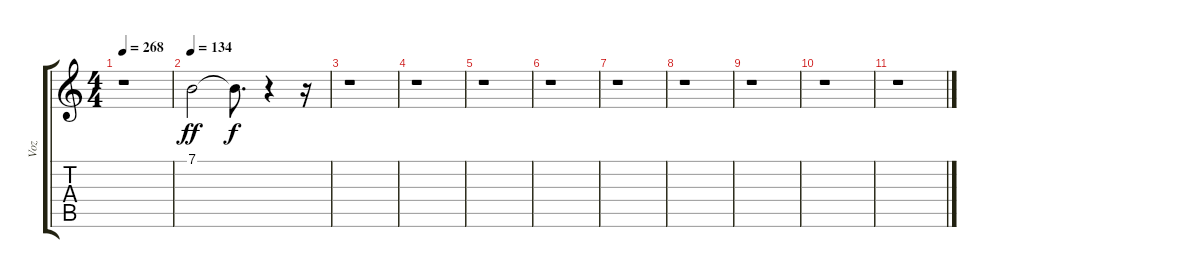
\track ("Voz" "Voz") {instrument trumpet}
\staff {score tabs}
\tuning (E4 B3 G3 D3 A2 E2) {hide}
\ts (4 4)
\tempo 268
\clef g2
\ks c
r.1{dy f} |
\tempo 134
7.1.2{dy ff} 7.1{t}.8{d dy f} r.4 r.16 |
r.1 |
r.1 |
r.1 |
r.1 |
r.1 |
r.1 |
r.1 |
r.1 |
r.1
